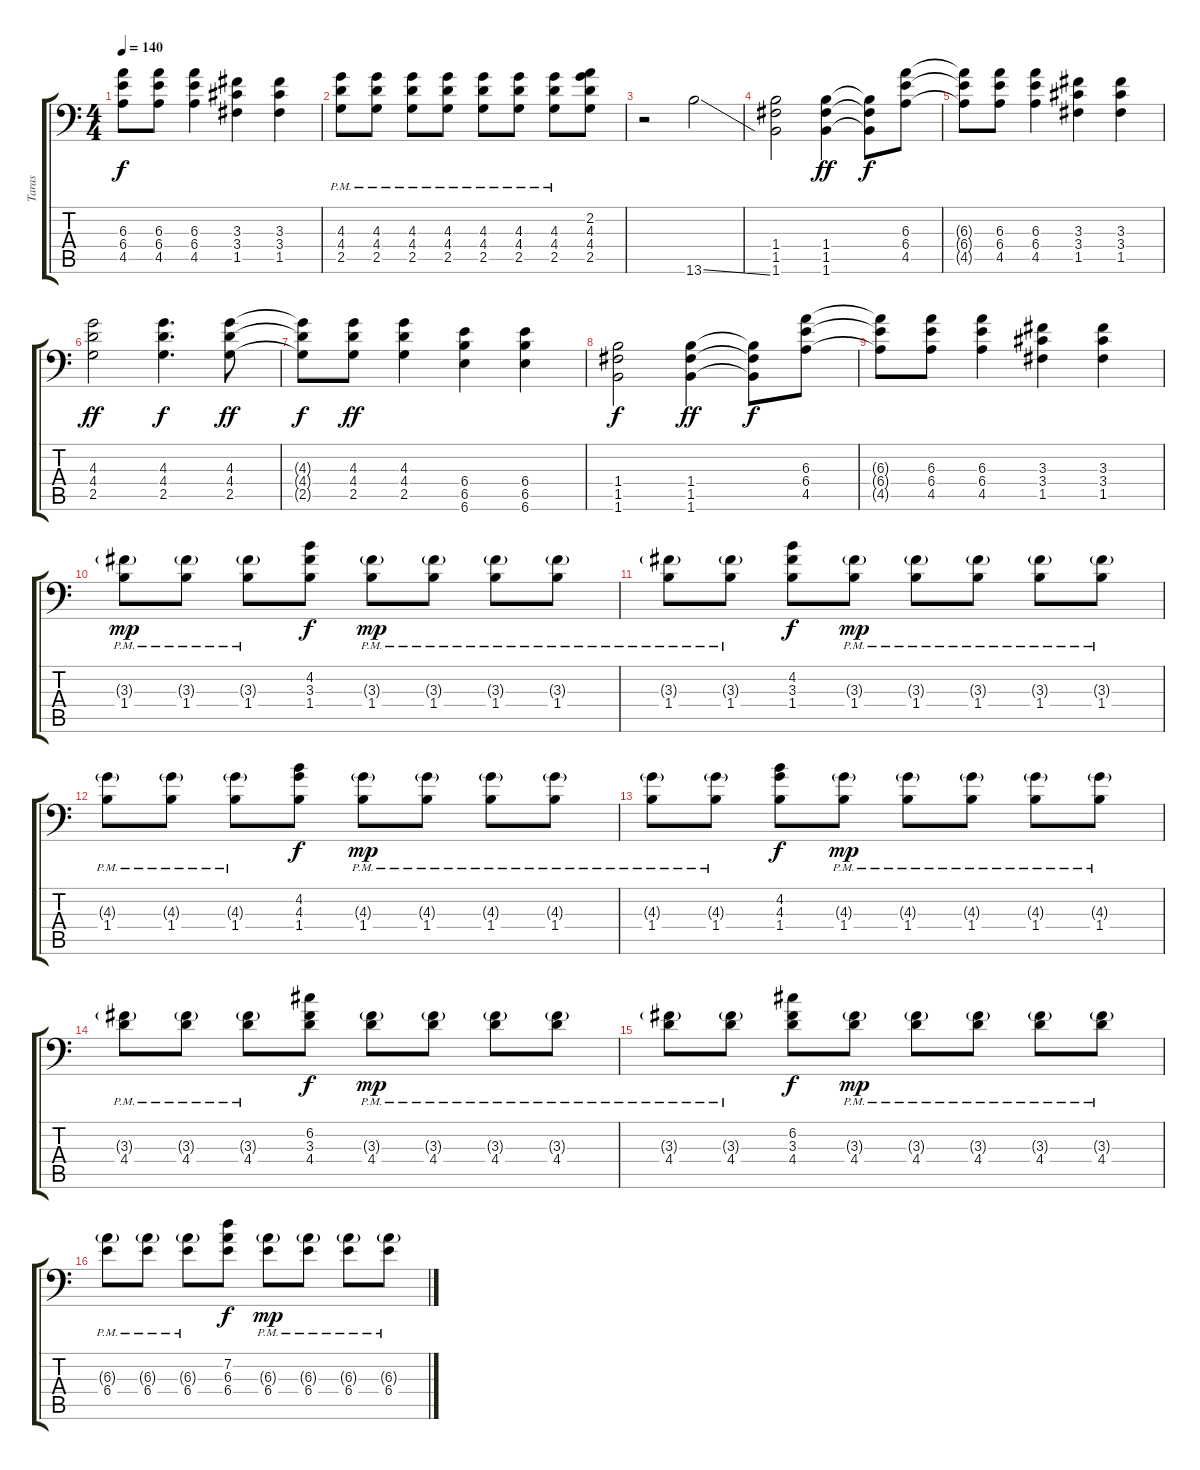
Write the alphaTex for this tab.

\track ("Taras" "Taras") {instrument distortionguitar}
\staff {score tabs}
\tuning (C4 G3 Eb3 Bb2 F2 Bb1) {hide}
\ts (4 4)
\tempo 140
\clef f4
\ks c
(6.3{t} 6.4{t} 4.5{t}).8{dy f} (6.3 6.4 4.5).8 (6.3 6.4 4.5).4 (3.3 3.4 1.5).4 (3.3 3.4 1.5).4 |
(4.3{pm} 4.4{pm} 2.5{pm}).8 (4.3{pm} 4.4{pm} 2.5{pm}).8 (4.3{pm} 4.4{pm} 2.5{pm}).8 (4.3{pm} 4.4{pm} 2.5{pm}).8 (4.3{pm} 4.4{pm} 2.5{pm}).8 (4.3{pm} 4.4{pm} 2.5{pm}).8 (4.3{pm} 4.4{pm} 2.5{pm}).8 (2.2 4.3 4.4 2.5).8 |
r.2 13.6{ss}.2 |
(1.4 1.5 1.6).2 (1.4 1.5 1.6).4{dy ff} (1.4{t} 1.5{t} 1.6{t}).8{dy f} (6.3 6.4 4.5).8 |
(6.3{t} 6.4{t} 4.5{t}).8 (6.3 6.4 4.5).8 (6.3 6.4 4.5).4 (3.3 3.4 1.5).4 (3.3 3.4 1.5).4 |
(4.3 4.4 2.5).2{dy ff} (4.3 4.4 2.5).4{d dy f} (4.3 4.4 2.5).8{dy ff} |
(4.3{t} 4.4{t} 2.5{t}).8{dy f} (4.3 4.4 2.5).8{dy ff} (4.3 4.4 2.5).4 (6.4 6.5 6.6).4 (6.4 6.5 6.6).4 |
(1.4 1.5 1.6).2{dy f} (1.4 1.5 1.6).4{dy ff} (1.4{t} 1.5{t} 1.6{t}).8{dy f} (6.3 6.4 4.5).8 |
(6.3{t} 6.4{t} 4.5{t}).8 (6.3 6.4 4.5).8 (6.3 6.4 4.5).4 (3.3 3.4 1.5).4 (3.3 3.4 1.5).4 |
(3.3{g pm} 1.4{pm}).8{dy mp} (3.3{g pm} 1.4{pm}).8 (3.3{g pm} 1.4{pm}).8 (4.2 3.3 1.4).8{dy f} (3.3{g pm} 1.4{pm}).8{dy mp} (3.3{g pm} 1.4{pm}).8 (3.3{g pm} 1.4{pm}).8 (3.3{g pm} 1.4{pm}).8 |
(3.3{g pm} 1.4{pm}).8 (3.3{g pm} 1.4{pm}).8 (4.2 3.3 1.4).8{dy f} (3.3{g pm} 1.4{pm}).8{dy mp} (3.3{g pm} 1.4{pm}).8 (3.3{g pm} 1.4{pm}).8 (3.3{g pm} 1.4{pm}).8 (3.3{g pm} 1.4{pm}).8 |
(4.3{g pm} 1.4{pm}).8 (4.3{g pm} 1.4{pm}).8 (4.3{g pm} 1.4{pm}).8 (4.2 4.3 1.4).8{dy f} (4.3{g pm} 1.4{pm}).8{dy mp} (4.3{g pm} 1.4{pm}).8 (4.3{g pm} 1.4{pm}).8 (4.3{g pm} 1.4{pm}).8 |
(4.3{g pm} 1.4{pm}).8 (4.3{g pm} 1.4{pm}).8 (4.2 4.3 1.4).8{dy f} (4.3{g pm} 1.4{pm}).8{dy mp} (4.3{g pm} 1.4{pm}).8 (4.3{g pm} 1.4{pm}).8 (4.3{g pm} 1.4{pm}).8 (4.3{g pm} 1.4{pm}).8 |
(3.3{g pm} 4.4{pm}).8 (3.3{g pm} 4.4{pm}).8 (3.3{g pm} 4.4{pm}).8 (6.2 3.3 4.4).8{dy f} (3.3{g pm} 4.4{pm}).8{dy mp} (3.3{g pm} 4.4{pm}).8 (3.3{g pm} 4.4{pm}).8 (3.3{g pm} 4.4{pm}).8 |
(3.3{g pm} 4.4{pm}).8 (3.3{g pm} 4.4{pm}).8 (6.2 3.3 4.4).8{dy f} (3.3{g pm} 4.4{pm}).8{dy mp} (3.3{g pm} 4.4{pm}).8 (3.3{g pm} 4.4{pm}).8 (3.3{g pm} 4.4{pm}).8 (3.3{g pm} 4.4{pm}).8 |
(6.3{g pm} 6.4{pm}).8 (6.3{g pm} 6.4{pm}).8 (6.3{g pm} 6.4{pm}).8 (7.2 6.3 6.4).8{dy f} (6.3{g pm} 6.4{pm}).8{dy mp} (6.3{g pm} 6.4{pm}).8 (6.3{g pm} 6.4{pm}).8 (6.3{g pm} 6.4{pm}).8
